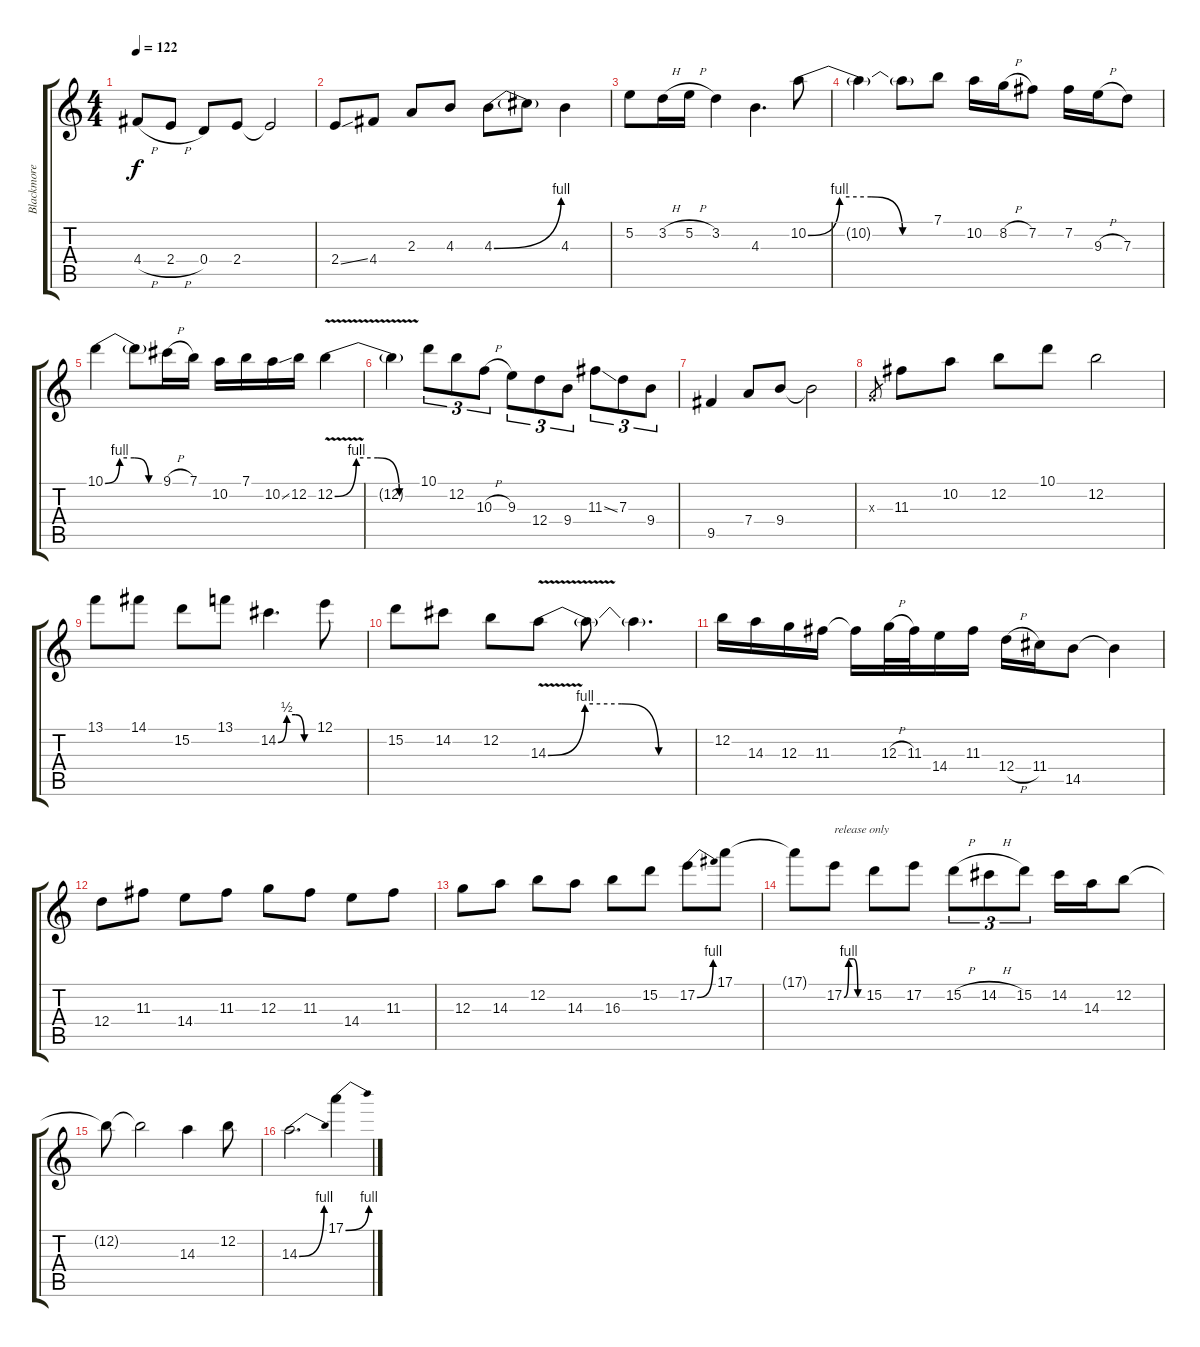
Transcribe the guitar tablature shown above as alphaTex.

\track ("Blackmore with octaver" "Blackmore ") {instrument overdrivenguitar}
\staff {score tabs}
\tuning (E4 B3 G3 D3 A2 E2) {hide}
\ts (4 4)
\tempo 122
\clef g2
\ks c
4.4{h}.8{dy f} 2.4{h}.8 0.4.8 2.4.8 2.4{t}.2 |
2.4{ss}.8 4.4.8 2.3.8 4.3.8 4.3{be (bend 0 0 60 4)}.8 4.3{t}.8 4.3.4 |
5.2.8 3.2{h}.16 5.2{h}.16 3.2.4 4.3.4{d} 10.2{be (custom 0 0 15 4 30 4 45 0 60 0)}.8 |
10.2{t}.4 10.2{t}.8 7.1.8 10.2.16 8.2{h}.16 7.2.8 7.2.16 9.3{h}.16 7.3.8 |
10.1{be (custom 0 0 15 4 30 4 45 0 60 0)}.4 10.1{t}.8 9.1{h}.16 7.1.16 10.2.16 7.1.16 10.2{ss}.16 12.2.16 12.2{be (custom 0 0 15 4 30 4 45 0 60 0) v}.4 |
12.2{t}.4 10.1.8{tu (3 2)} 12.2.8{tu (3 2)} 10.3{h}.8{tu (3 2)} 9.3.8{tu (3 2)} 12.4.8{tu (3 2)} 9.4.8{tu (3 2)} 11.3{ss}.8{tu (3 2)} 7.3.8{tu (3 2)} 9.4.8{tu (3 2)} |
9.5.4 7.4.8 9.4.8 9.4{t}.2 |
0.3{x}.8{gr} 11.3.8 10.2.8 12.2.8 10.1.8 12.2.2 |
13.1.8 14.1.8 15.2.8 13.1.8 14.2{be (custom 0 0 15 2 30 2 45 0 60 0)}.4{d} 12.1.8 |
15.2.8 14.2.8 12.2.8 14.3{be (custom 0 0 15 4 30 4 45 0 60 0) v}.8 14.3{t}.8 14.3{t}.4{d} |
12.2.16 14.3.16 12.3.16 11.3.16 11.3{t}.16 12.3{h}.32 11.3.32 14.4.16 11.3.16 12.4{h}.16 11.4.16 14.5.8 14.5{t}.4 |
12.4.8 11.3.8 14.4.8 11.3.8 12.3.8 11.3.8 14.4.8 11.3.8 |
12.3.8 14.3.8 12.2.8 14.3.8 16.3.8 15.2.8 17.2{be (bend 0 0 60 4)}.8 17.1.8 |
17.1{t}.8 17.2{be (custom 0 0 15 4 30 4 45 0 60 0)}.8{txt "release only"} 15.2.8 17.2.8 15.2{h}.8{tu (3 2)} 14.2{h}.8{tu (3 2)} 15.2.8{tu (3 2)} 14.2.16 14.3.16 12.2.8 |
12.2{t}.8 12.2{t}.2 14.3.4 12.2.8 |
14.3{be (bend 0 0 60 4)}.2{d} 17.1{be (bend 0 0 60 4)}.4
